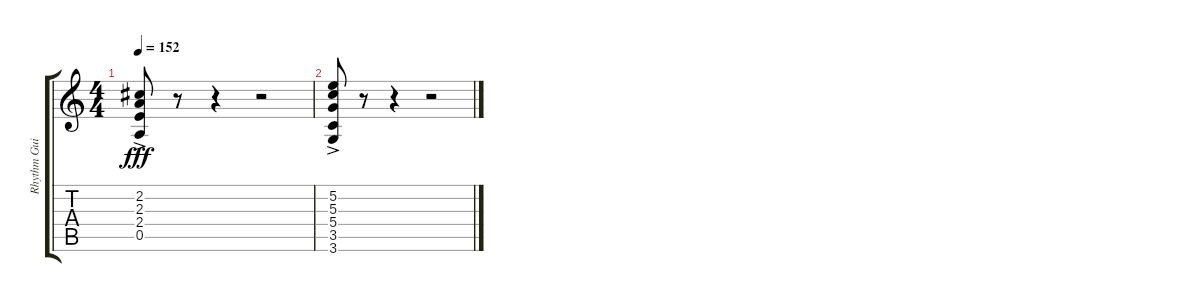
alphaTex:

\track ("Rhythm Guitar 1" "Rhythm Gui") {instrument acousticguitarsteel}
\staff {score tabs}
\tuning (E4 B3 G3 D3 A2 E2) {hide}
\ts (4 4)
\tempo 152
\clef g2
\ks c
(2.2 2.3 2.4 0.5{ac}).8{dy fff} r.8 r.4 r.2 |
(5.2 5.3 5.4 3.5 3.6{ac}).8 r.8 r.4 r.2
